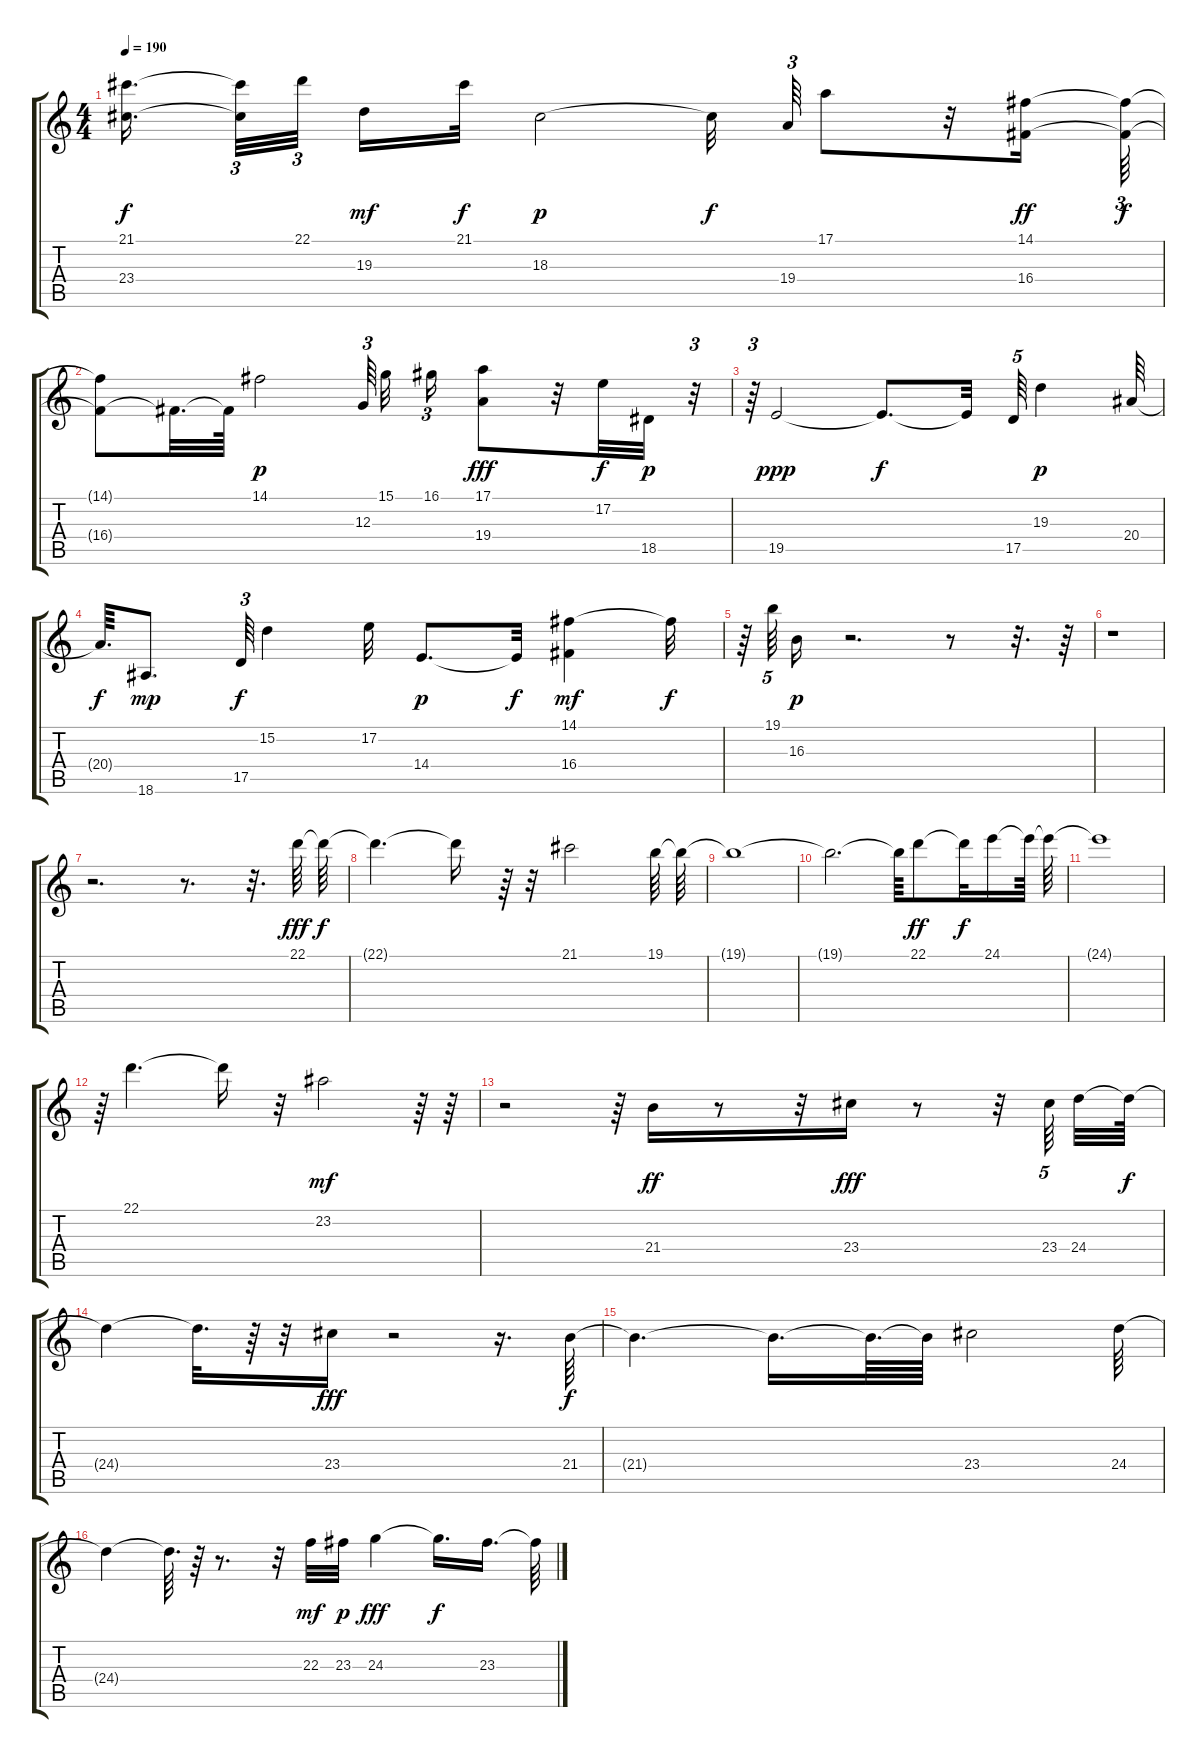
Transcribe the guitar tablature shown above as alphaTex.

\track "" {instrument synthstrings1}
\staff {score tabs}
\tuning (E4 B3 G3 D3 A2 E2) {hide}
\ts (4 4)
\tempo 190
\clef g2
\ks c
(21.1{t} 23.4{t}).16{d dy f} (21.1{t} 23.4{t}).32{tu (3 2)} 22.1.32{tu (3 2)} 19.3.16{dy mf} 21.1.32{dy f} 18.3.2{dy p} 18.3{t}.32{dy f} 19.4.64{tu (3 2)} 17.1.8 r.32 (14.1 16.4).16{dy ff} (14.1{t} 16.4{t}).64{tu (3 2) dy f} |
(14.1{t} 16.4{t}).8 16.4{t}.32{d} 16.4{t}.64 14.1.2{dy p} 12.3.64{tu (3 2)} 15.1.32 16.1.16{tu (3 2)} (17.1 19.4).8{dy fff} r.32 17.2.32{dy f} 18.5.32{dy p} r.32{tu (3 2)} |
r.64{tu (3 2)} 19.5.2{dy ppp} 19.5{t}.8{d dy f} 19.5{t}.32 17.5.64{tu (5 4)} 19.3.4{dy p} 20.4.64 |
20.4{t}.64{d dy f} 18.6.8{d dy mp} 17.5.64{tu (3 2) dy f} 15.2.4 17.2.32 14.4.8{d dy p} 14.4{t}.32{dy f} (14.1 16.4).4{dy mf} 14.1{t}.32{dy f} |
r.64 19.1.64{tu (5 4)} 16.3.16{dy p} r.2{d} r.8 r.32{d} r.64 |
r.1 |
r.2{d} r.8{d} r.32{d} 22.1.64{dy fff} 22.1{t}.64{dy f} |
22.1{t}.4{d} 22.1{t}.16 r.64 r.32 21.1.2 19.1.64 19.1{t}.64 |
19.1{t}.1 |
19.1{t}.2{d} 19.1{t}.64 22.1.8{dy ff} 22.1{t}.32{dy f} 24.1.16 24.1{t}.64 24.1{t}.64 |
24.1{t}.1 |
r.64 22.1.4{d} 22.1{t}.16 r.32 23.2.2{dy mf} r.64 r.64 |
r.2 r.64 21.4.16{dy ff} r.8 r.32 23.4.16{dy fff} r.8 r.32 23.4.64{tu (5 4)} 24.4.32 24.4{t}.64{dy f} |
24.4{t}.4 24.4{t}.32{d} r.64 r.32 23.4.16{dy fff} r.2 r.16{d} 21.4.64{dy f} |
21.4{t}.4{d} 21.4{t}.16{d} 21.4{t}.64{d} 21.4{t}.64 23.4.2 24.4.64 |
24.4{t}.4 24.4{t}.64{d} r.64 r.8{d} r.32 22.3.32{dy mf} 23.3.32{dy p} 24.3.4{dy fff} 24.3{t}.16{d dy f} 23.3.16{d} 23.3{t}.64
